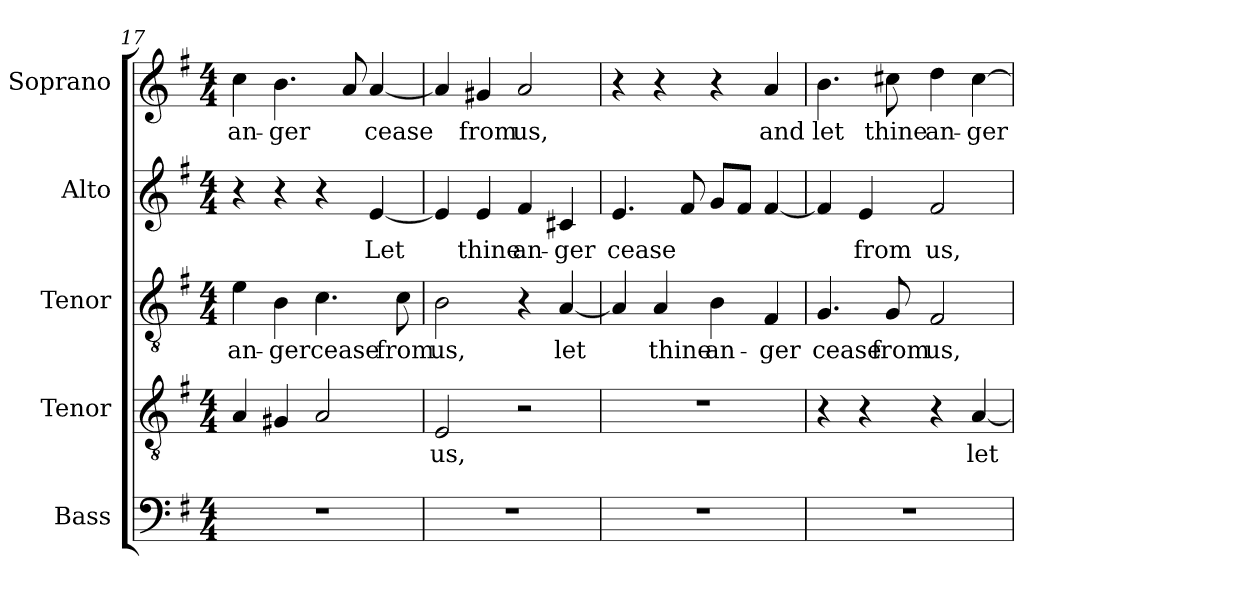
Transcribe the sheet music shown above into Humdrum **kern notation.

**kern	**kern	**text	**kern	**text	**kern	**text	**kern	**text
*part5	*part4	*part4	*part3	*part3	*part2	*part2	*part1	*part1
*staff5	*staff4	*staff4	*staff3	*staff3	*staff2	*staff2	*staff1	*staff1
*I"Bass	*I"Tenor	*	*I"Tenor	*	*I"Alto	*	*I"Soprano	*
*I'B.	*I'T.	*	*I'T.	*	*I'A.	*	*I'S.	*
*clefF4	*clefGv2	*	*clefGv2	*	*clefG2	*	*clefG2	*
*	*ITrd7c12	*	*ITrd7c12	*	*	*	*	*
*k[f#]	*k[f#]	*	*k[f#]	*	*k[f#]	*	*k[f#]	*
*G:	*G:	*	*G:	*	*G:	*	*G:	*
*M4/4	*M4/4	*	*M4/4	*	*M4/4	*	*M4/4	*
=17	=17	=17	=17	=17	=17	=17	=17	=17
!	!	!	!	!LO:LY:b:color=#000000	!	!	!	!
!	!	!	!	!	!	!	!	!LO:LY:b:color=#000000
1r	4AAi/	.	4Ei\	an-	4r	.	4cci\	an-
!	!	!	!	!LO:LY:b:color=#000000	!	!	!	!
!	!	!	!	!	!	!	!	!LO:LY:b:color=#000000
.	4GG#Xi/	.	4BBi\	-ger	4r	.	4.bi\	-ger
!	!	!	!	!LO:LY:b:color=#000000	!	!	!	!
.	2AAi/	.	4.Ci\	cease	4r	.	.	.
.	.	.	.	.	.	.	8ai/	.
!	!	!	!	!	!	!LO:LY:b:color=#000000	!	!
!	!	!	!	!	!	!	!	!LO:LY:b:color=#000000
.	.	.	.	.	[4ei/	Let	[4ai/	cease
!	!	!	!	!LO:LY:b:color=#000000	!	!	!	!
.	.	.	8Ci\	from	.	.	.	.
=18	=18	=18	=18	=18	=18	=18	=18	=18
!	!	!LO:LY:b:color=#000000	!	!	!	!	!	!
!	!	!	!	!LO:LY:b:color=#000000	!	!	!	!
1r	2EEi/	us,	2BBi\	us,	4ei/]	.	4ai/]	.
!	!	!	!	!	!	!LO:LY:b:color=#000000	!	!
!	!	!	!	!	!	!	!	!LO:LY:b:color=#000000
.	.	.	.	.	4ei/	thine	4g#Xi/	from
!	!	!	!	!	!	!LO:LY:b:color=#000000	!	!
!	!	!	!	!	!	!	!	!LO:LY:b:color=#000000
.	2r	.	4r	.	4f#i/	an-	2ai/	us,
!	!	!	!	!LO:LY:b:color=#000000	!	!	!	!
!	!	!	!	!	!	!LO:LY:b:color=#000000	!	!
.	.	.	[4AAi/	let	4c#Xi/	-ger	.	.
!!LO:PB:g=z
=19	=19	=19	=19	=19	=19	=19	=19	=19
!	!	!	!	!	!	!LO:LY:b:color=#000000	!	!
1r	1r	.	4AAi/]	.	4.ei/	cease	4r	.
!	!	!	!	!LO:LY:b:color=#000000	!	!	!	!
.	.	.	4AAi/	thine	.	.	4r	.
.	.	.	.	.	8f#i/	.	.	.
!	!	!	!	!LO:LY:b:color=#000000	!	!	!	!
.	.	.	4BBi\	an-	8gi/L	.	4r	.
.	.	.	.	.	8f#i/J	.	.	.
!	!	!	!	!LO:LY:b:color=#000000	!	!	!	!
!	!	!	!	!	!	!	!	!LO:LY:b:color=#000000
.	.	.	4FF#i/	-ger	[4f#i/	.	4ai/	and
=20	=20	=20	=20	=20	=20	=20	=20	=20
!	!	!	!	!LO:LY:b:color=#000000	!	!	!	!
!	!	!	!	!	!	!	!	!LO:LY:b:color=#000000
1r	4r	.	4.GGi/	cease	4f#i/]	.	4.bi\	let
!	!	!	!	!	!	!LO:LY:b:color=#000000	!	!
.	4r	.	.	.	4ei/	from	.	.
!	!	!	!	!LO:LY:b:color=#000000	!	!	!	!
!	!	!	!	!	!	!	!	!LO:LY:b:color=#000000
.	.	.	8GGi/	from	.	.	8cc#Xi\	thine
!	!	!	!	!LO:LY:b:color=#000000	!	!	!	!
!	!	!	!	!	!	!LO:LY:b:color=#000000	!	!
!	!	!	!	!	!	!	!	!LO:LY:b:color=#000000
.	4r	.	2FF#i/	us,	2f#i/	us,	4ddi\	an-
!	!	!LO:LY:b:color=#000000	!	!	!	!	!	!
!	!	!	!	!	!	!	!	!LO:LY:b:color=#000000
.	[4AAi/	let	.	.	.	.	[4cc#i\	-ger
=	=	=	=	=	=	=	=	=
*-	*-	*-	*-	*-	*-	*-	*-	*-
